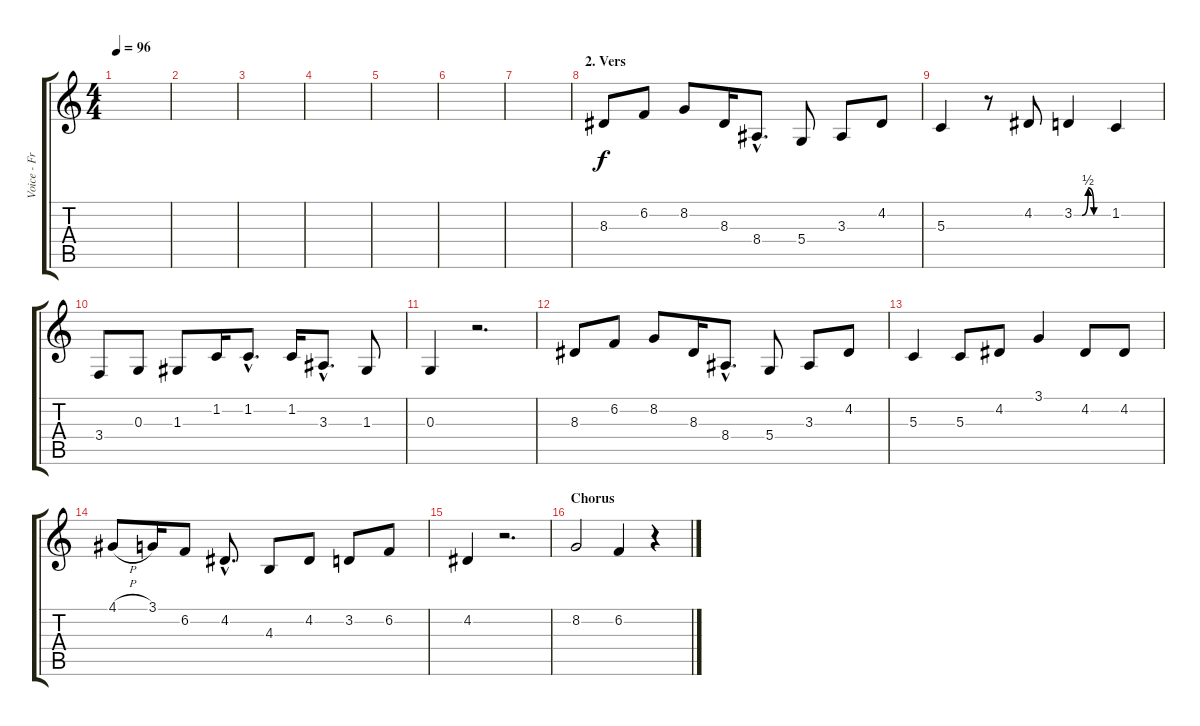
\track ("Voice - Freddie Mercury" "Voice - Fr") {instrument bassoon}
\staff {score tabs}
\tuning (E4 B3 G3 D3 A2 E2) {hide}
\ts (4 4)
\tempo 96
\clef g2
\ks c
|
|
|
|
|
|
|
\section ("" "2. Vers")
8.3.8 6.2.8 8.2.8 8.3.16 8.4{hac}.8{d} 5.4.8 3.3.8 4.2.8 |
5.3.4 r.8 4.2.8 3.2{be (custom 0 0 10 0 14 0 25 2 35 0 45 0 60 0)}.4 1.2.4 |
3.4.8 0.3.8 1.3.8 1.2.16 1.2{hac}.8{d} 1.2.16 3.3{hac}.8{d} 1.3.8 |
0.3.4 r.2{d} |
8.3.8 6.2.8 8.2.8 8.3.16 8.4{hac}.8{d} 5.4.8 3.3.8 4.2.8 |
5.3.4 5.3.8 4.2.8 3.1.4 4.2.8 4.2.8 |
4.1{h}.8 3.1.16 6.2.8 4.2{hac}.8{d} 4.3.8 4.2.8 3.2.8 6.2.8 |
4.2.4 r.2{d} |
\section ("" "Chorus")
8.2.2 6.2.4 r.4
